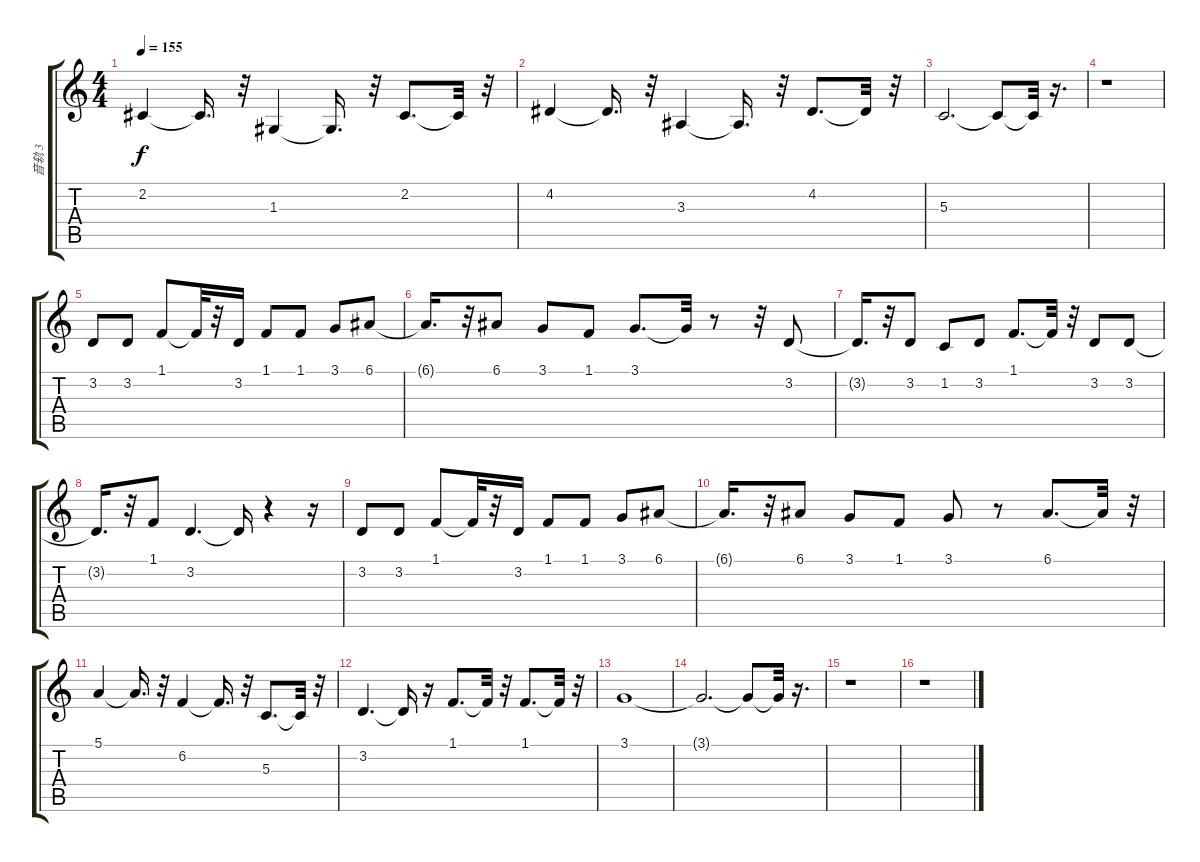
\track ("音轨 3" "音轨 3") {instrument musicbox}
\staff {score tabs}
\tuning (E4 B3 G3 D3 A2 E2) {hide}
\ts (4 4)
\tempo 155
\clef g2
\ks c
2.2.4{dy f} 2.2{t}.16{d} r.32 1.3.4 1.3{t}.16{d} r.32 2.2.8{d} 2.2{t}.32 r.32 |
4.2.4 4.2{t}.16{d} r.32 3.3.4 3.3{t}.16{d} r.32 4.2.8{d} 4.2{t}.32 r.32 |
5.3.2{d} 5.3{t}.8 5.3{t}.32 r.16{d} |
r.1 |
3.2.8 3.2.8 1.1.8 1.1{t}.32 r.32 3.2.16 1.1.8 1.1.8 3.1.8 6.1.8 |
6.1{t}.16{d} r.32 6.1.8 3.1.8 1.1.8 3.1.8{d} 3.1{t}.32 r.8 r.32 3.2.8 |
3.2{t}.16{d} r.32 3.2.8 1.2.8 3.2.8 1.1.8{d} 1.1{t}.32 r.32 3.2.8 3.2.8 |
3.2{t}.16{d} r.32 1.1.8 3.2.4{d} 3.2{t}.16 r.4 r.16 |
3.2.8 3.2.8 1.1.8 1.1{t}.32 r.32 3.2.16 1.1.8 1.1.8 3.1.8 6.1.8 |
6.1{t}.16{d} r.32 6.1.8 3.1.8 1.1.8 3.1.8 r.8 6.1.8{d} 6.1{t}.32 r.32 |
5.1.4 5.1{t}.16{d} r.32 6.2.4 6.2{t}.16{d} r.32 5.3.8{d} 5.3{t}.32 r.32 |
3.2.4{d} 3.2{t}.16 r.16 1.1.8{d} 1.1{t}.32 r.32 1.1.8{d} 1.1{t}.32 r.32 |
3.1.1 |
3.1{t}.2{d} 3.1{t}.8 3.1{t}.32 r.16{d} |
r.1 |
r.1
